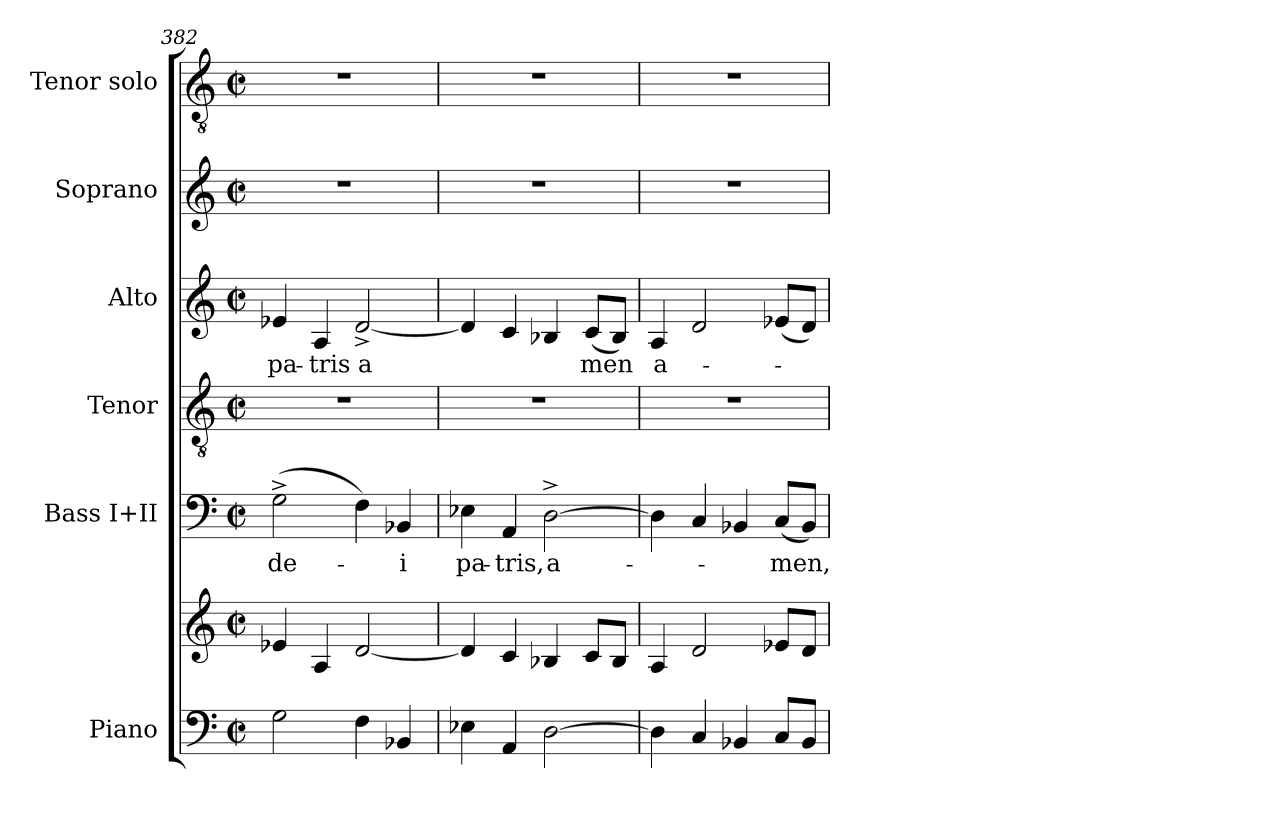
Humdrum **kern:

**kern	**kern	**kern	**text	**kern	**kern	**text	**kern	**kern
*part6	*part6	*part5	*part5	*part4	*part3	*part3	*part2	*part1
*staff7	*staff6	*staff5	*staff5	*staff4	*staff3	*staff3	*staff2	*staff1
*I"Piano	*	*I"Bass I+II	*	*I"Tenor	*I"Alto	*	*I"Soprano	*I"Tenor solo
*I'Pno.	*	*I'B.I+II	*	*I'T.	*I'A.	*	*I'S.	*I'T.s
*clefF4	*clefG2	*clefF4	*	*clefGv2	*clefG2	*	*clefG2	*clefGv2
*k[]	*k[]	*k[]	*	*k[]	*k[]	*	*k[]	*k[]
*M2/2	*M2/2	*M2/2	*	*M2/2	*M2/2	*	*M2/2	*M2/2
*met(c|)	*met(c|)	*met(c|)	*	*met(c|)	*met(c|)	*	*met(c|)	*met(c|)
=382	=382	=382	=382	=382	=382	=382	=382	=382
2G\	4e-X/	(2G^\	de-	1r	4e-X/	pa-	1r	1r
.	4A/	.	.	.	4A/	-tris	.	.
4F\	[2d/	4F\)	.	.	[2d^/	-a	.	.
4BB-X/	.	4BB-X/	-i	.	.	.	.	.
=383	=383	=383	=383	=383	=383	=383	=383	=383
4E-X\	4d/]	4E-X\	pa-	1r	4d/]	.	1r	1r
4AA/	4c/	4AA/	-tris,	.	4c/	.	.	.
[2D\	4B-X/	[2D^\	a-	.	4B-X/	.	.	.
.	8c/L	.	.	.	(8c/L	men	.	.
.	8B-/J	.	.	.	8B-/J)	.	.	.
!!LO:PB:g=z
=384	=384	=384	=384	=384	=384	=384	=384	=384
4D\]	4A/	4D\]	.	1r	4A/	a-	1r	1r
4C/	2d/	4C/	.	.	2d/	.	.	.
4BB-X/	.	4BB-X/	.	.	.	.	.	.
8C/L	8e-X/L	(8C/L	-men,	.	(8e-X/L	.	.	.
8BB-/J	8d/J	8BB-/J)	.	.	8d/J)	.	.	.
=	=	=	=	=	=	=	=	=
*-	*-	*-	*-	*-	*-	*-	*-	*-
